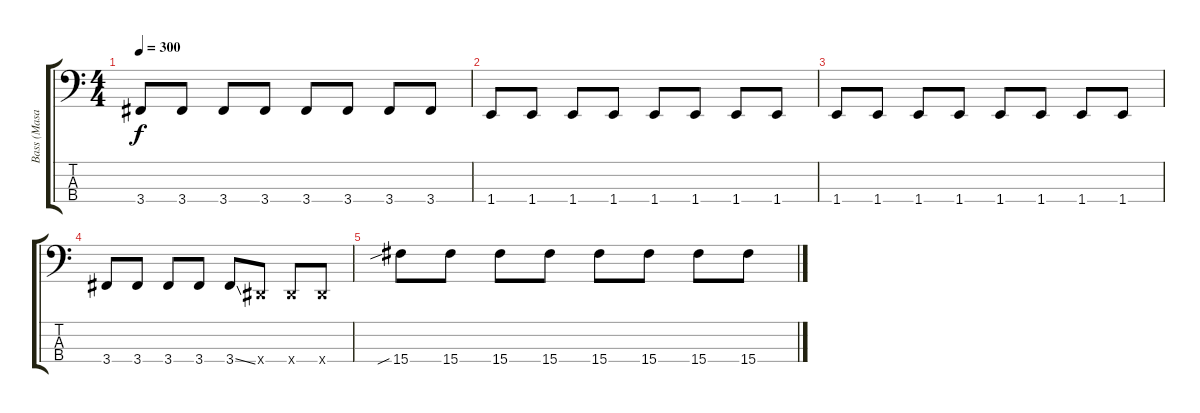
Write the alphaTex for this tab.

\track ("Bass (Masaki)" "Bass (Masa") {instrument electricbassfinger}
\staff {score tabs}
\tuning (Gb2 Db2 Ab1 Eb1) {hide}
\ts (4 4)
\tempo 300
\clef f4
\ks c
3.4.8{dy f} 3.4.8 3.4.8 3.4.8 3.4.8 3.4.8 3.4.8 3.4.8 |
1.4.8 1.4.8 1.4.8 1.4.8 1.4.8 1.4.8 1.4.8 1.4.8 |
1.4.8 1.4.8 1.4.8 1.4.8 1.4.8 1.4.8 1.4.8 1.4.8 |
3.4.8 3.4.8 3.4.8 3.4.8 3.4{ss}.8 0.4{x}.8 0.4{x}.8 0.4{x}.8 |
15.4{sib}.8 15.4.8 15.4.8 15.4.8 15.4.8 15.4.8 15.4.8 15.4.8
